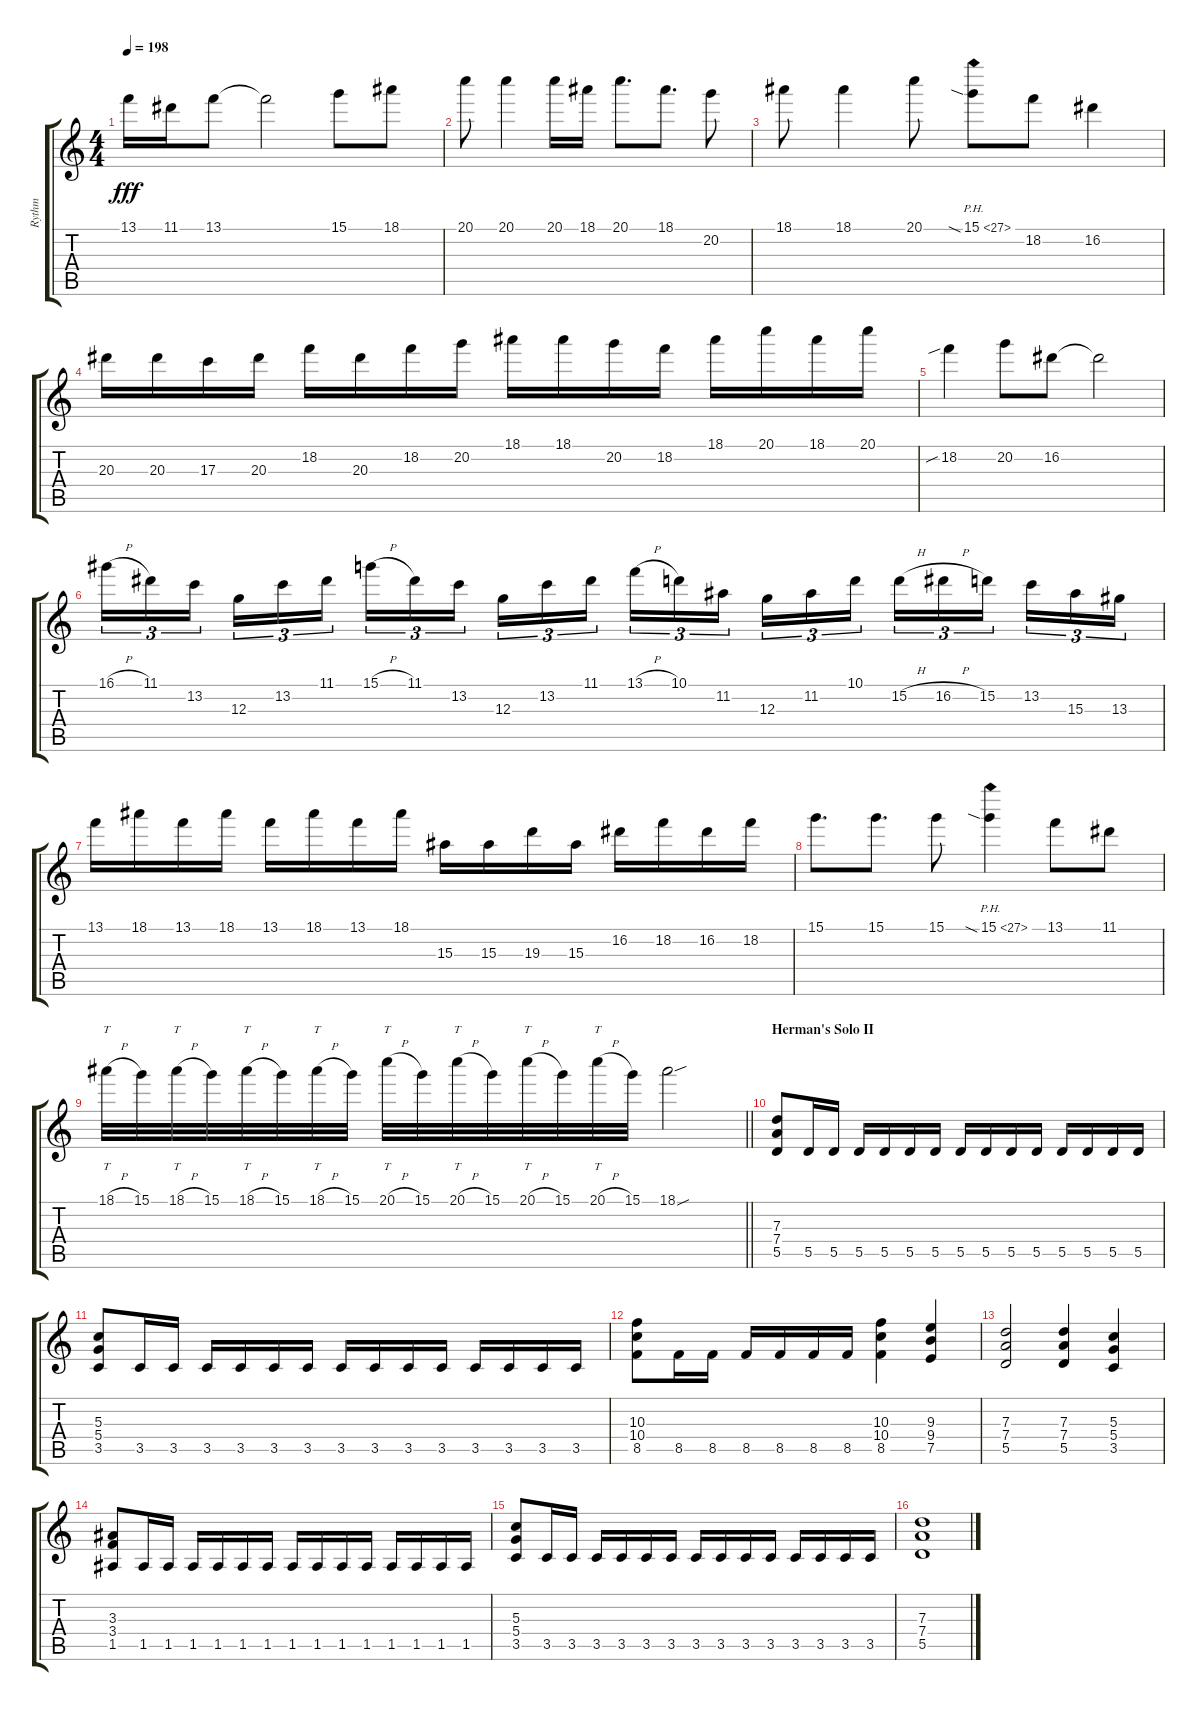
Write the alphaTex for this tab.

\track ("Rythm" "Rythm") {instrument overdrivenguitar}
\staff {score tabs}
\tuning (E4 B3 G3 D3 A2 E2) {hide}
\ts (4 4)
\tempo 198
\clef g2
\ks c
13.1.16{dy fff} 11.1.16 13.1.8 13.1{t}.2 15.1.8 18.1.8 |
20.1.8 20.1.4 20.1.16 18.1.16 20.1.8{d} 18.1.8{d} 20.2.8 |
18.1.8 18.1.4 20.1.8 15.1{ph 12 sia}.8 18.2.8 16.2.4 |
20.3.16 20.3.16 17.3.16 20.3.16 18.2.16 20.3.16 18.2.16 20.2.16 18.1.16 18.1.16 20.2.16 18.2.16 18.1.16 20.1.16 18.1.16 20.1.16 |
18.2{sib}.4 20.2.8 16.2.8 16.2{t}.2 |
16.1{h}.16{tu (3 2)} 11.1.16{tu (3 2)} 13.2.16{tu (3 2) beam splitsecondary} 12.3.16{tu (3 2)} 13.2.16{tu (3 2)} 11.1.16{tu (3 2)} 15.1{h}.16{tu (3 2)} 11.1.16{tu (3 2)} 13.2.16{tu (3 2) beam splitsecondary} 12.3.16{tu (3 2)} 13.2.16{tu (3 2)} 11.1.16{tu (3 2)} 13.1{h}.16{tu (3 2)} 10.1.16{tu (3 2)} 11.2.16{tu (3 2) beam splitsecondary} 12.3.16{tu (3 2)} 11.2.16{tu (3 2)} 10.1.16{tu (3 2)} 15.2{h}.16{tu (3 2)} 16.2{h}.16{tu (3 2)} 15.2.16{tu (3 2) beam splitsecondary} 13.2.16{tu (3 2)} 15.3.16{tu (3 2)} 13.3.16{tu (3 2)} |
13.1.16 18.1.16 13.1.16 18.1.16 13.1.16 18.1.16 13.1.16 18.1.16 15.3.16 15.3.16 19.3.16 15.3.16 16.2.16 18.2.16 16.2.16 18.2.16 |
15.1.8{d} 15.1.8{d} 15.1.8 15.1{ph 12 sia}.4 13.1.8 11.1.8 |
\barLineRight lightlight
18.1{h}.32{tt} 15.1.32 18.1{h}.32{tt} 15.1.32 18.1{h}.32{tt} 15.1.32 18.1{h}.32{tt} 15.1.32 20.1{h}.32{tt} 15.1.32 20.1{h}.32{tt} 15.1.32 20.1{h}.32{tt} 15.1.32 20.1{h}.32{tt} 15.1.32 18.1{sou}.2 |
\section ("" "Herman's Solo II")
(7.3 7.4 5.5).8 5.5.16 5.5.16 5.5.16 5.5.16 5.5.16 5.5.16 5.5.16 5.5.16 5.5.16 5.5.16 5.5.16 5.5.16 5.5.16 5.5.16 |
(5.3 5.4 3.5).8 3.5.16 3.5.16 3.5.16 3.5.16 3.5.16 3.5.16 3.5.16 3.5.16 3.5.16 3.5.16 3.5.16 3.5.16 3.5.16 3.5.16 |
(10.3 10.4 8.5).8 8.5.16 8.5.16 8.5.16 8.5.16 8.5.16 8.5.16 (10.3 10.4 8.5).4 (9.3 9.4 7.5).4 |
(7.3 7.4 5.5).2 (7.3 7.4 5.5).4 (5.3 5.4 3.5).4 |
(3.3 3.4 1.5).8 1.5.16 1.5.16 1.5.16 1.5.16 1.5.16 1.5.16 1.5.16 1.5.16 1.5.16 1.5.16 1.5.16 1.5.16 1.5.16 1.5.16 |
(5.3 5.4 3.5).8 3.5.16 3.5.16 3.5.16 3.5.16 3.5.16 3.5.16 3.5.16 3.5.16 3.5.16 3.5.16 3.5.16 3.5.16 3.5.16 3.5.16 |
(7.3 7.4 5.5).1
